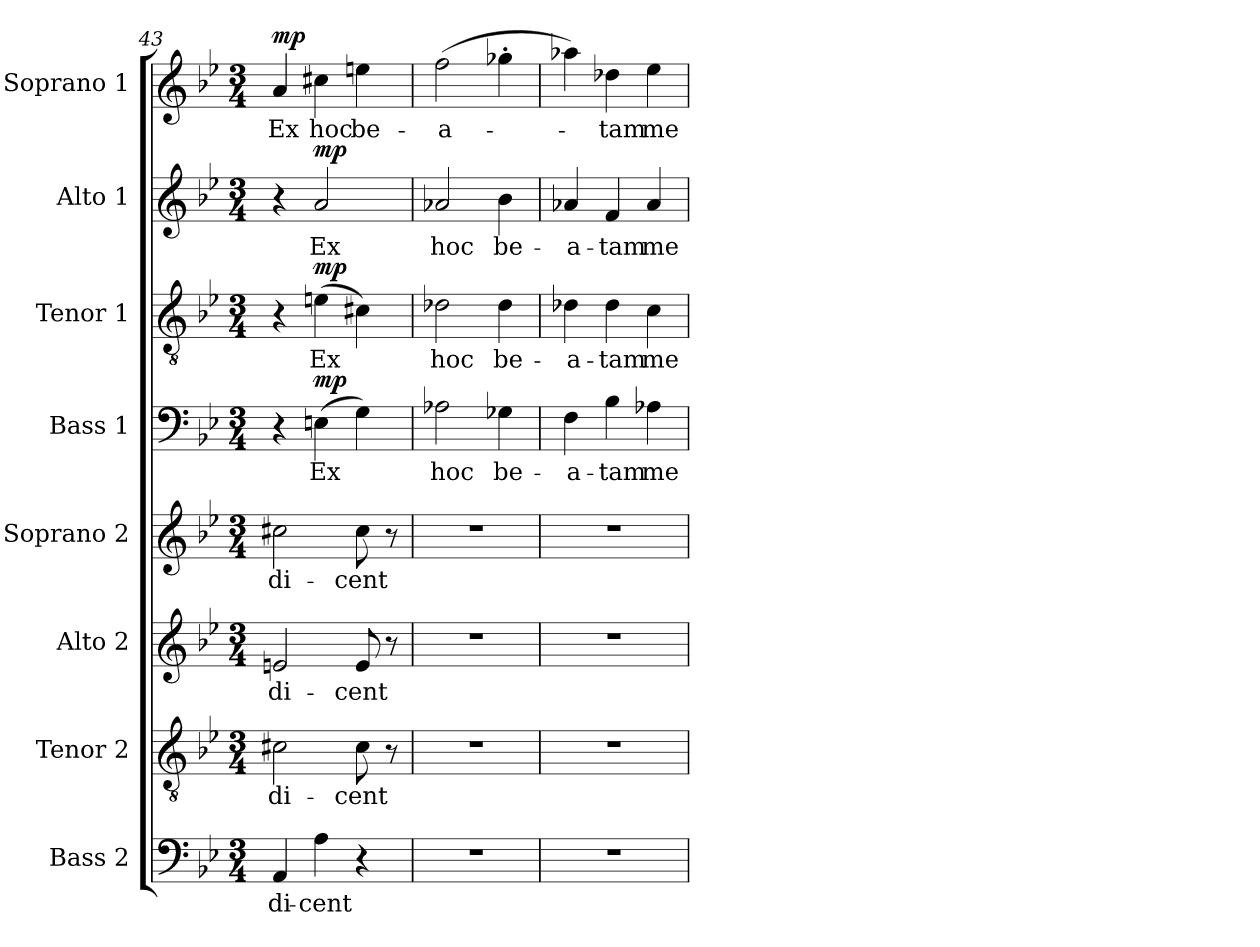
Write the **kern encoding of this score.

**kern	**text	**kern	**text	**kern	**text	**kern	**text	**kern	**text	**dynam	**kern	**text	**dynam	**kern	**text	**dynam	**kern	**text	**dynam
*part8	*part8	*part7	*part7	*part6	*part6	*part5	*part5	*part4	*part4	*part4	*part3	*part3	*part3	*part2	*part2	*part2	*part1	*part1	*part1
*staff8	*staff8	*staff7	*staff7	*staff6	*staff6	*staff5	*staff5	*staff4	*staff4	*staff4	*staff3	*staff3	*staff3	*staff2	*staff2	*staff2	*staff1	*staff1	*staff1
*I"Bass 2	*	*I"Tenor 2	*	*I"Alto 2	*	*I"Soprano 2	*	*I"Bass 1	*	*	*I"Tenor 1	*	*	*I"Alto 1	*	*	*I"Soprano 1	*	*
*I'B 2.	*	*I'T 2.	*	*I'A 2.	*	*I'S 2.	*	*I'B 1.	*	*	*I'T 1.	*	*	*I'A 1.	*	*	*I'S 1.	*	*
*clefF4	*	*clefGv2	*	*clefG2	*	*clefG2	*	*clefF4	*	*	*clefGv2	*	*	*clefG2	*	*	*clefG2	*	*
*	*	*ITrd7c12	*	*	*	*	*	*	*	*	*ITrd7c12	*	*	*	*	*	*	*	*
*k[b-e-]	*	*k[b-e-]	*	*k[b-e-]	*	*k[b-e-]	*	*k[b-e-]	*	*	*k[b-e-]	*	*	*k[b-e-]	*	*	*k[b-e-]	*	*
*B-:	*	*B-:	*	*B-:	*	*B-:	*	*B-:	*	*	*B-:	*	*	*B-:	*	*	*B-:	*	*
*M3/4	*	*M3/4	*	*M3/4	*	*M3/4	*	*M3/4	*	*	*M3/4	*	*	*M3/4	*	*	*M3/4	*	*
=43	=43	=43	=43	=43	=43	=43	=43	=43	=43	=43	=43	=43	=43	=43	=43	=43	=43	=43	=43
!	!LO:LY:b:color=#000000	!	!	!	!	!	!	!	!	!	!	!	!	!	!	!	!	!	!
!	!	!	!LO:LY:b:color=#000000	!	!	!	!	!	!	!	!	!	!	!	!	!	!	!	!
!	!	!	!	!	!LO:LY:b:color=#000000	!	!	!	!	!	!	!	!	!	!	!	!	!	!
!	!	!	!	!	!	!	!LO:LY:b:color=#000000	!	!	!	!	!	!	!	!	!	!	!	!
!	!	!	!	!	!	!	!	!	!	!	!	!	!	!	!	!	!	!LO:LY:b:color=#000000	!
4AAi/	di-	2C#Xi\	di-	2eni/	di-	2cc#Xi\	di-	4r	.	.	4r	.	.	4r	.	.	4ai/	Ex	mp
!	!LO:LY:b:color=#000000	!	!	!	!	!	!	!	!	!	!	!	!	!	!	!	!	!	!
!	!	!	!	!	!	!	!	!	!LO:LY:b:color=#000000	!	!	!	!	!	!	!	!	!	!
!	!	!	!	!	!	!	!	!	!	!	!	!LO:LY:b:color=#000000	!	!	!	!	!	!	!
!	!	!	!	!	!	!	!	!	!	!	!	!	!	!	!LO:LY:b:color=#000000	!	!	!	!
!	!	!	!	!	!	!	!	!	!	!	!	!	!	!	!	!	!	!LO:LY:b:color=#000000	!
4Ai\	-cent	.	.	.	.	.	.	(4Eni\	Ex	mp	(4Eni\	Ex	mp	2ai/	Ex	mp	4cc#Xi\	hoc	.
!	!	!	!LO:LY:b:color=#000000	!	!	!	!	!	!	!	!	!	!	!	!	!	!	!	!
!	!	!	!	!	!LO:LY:b:color=#000000	!	!	!	!	!	!	!	!	!	!	!	!	!	!
!	!	!	!	!	!	!	!LO:LY:b:color=#000000	!	!	!	!	!	!	!	!	!	!	!	!
!	!	!	!	!	!	!	!	!	!	!	!	!	!	!	!	!	!	!LO:LY:b:color=#000000	!
4r	.	8C#i\	-cent	8ei/	-cent	8cc#i\	-cent	4Gi\)	.	.	4C#Xi\)	.	.	.	.	.	4eeni\	be-	.
.	.	8r	.	8r	.	8r	.	.	.	.	.	.	.	.	.	.	.	.	.
=44	=44	=44	=44	=44	=44	=44	=44	=44	=44	=44	=44	=44	=44	=44	=44	=44	=44	=44	=44
!LO:N:vis=1	!	!LO:N:vis=1	!	!LO:N:vis=1	!	!LO:N:vis=1	!	!	!	!	!	!	!	!	!	!	!	!	!
!	!	!	!	!	!	!	!	!	!LO:LY:b:color=#000000	!	!	!	!	!	!	!	!	!	!
!	!	!	!	!	!	!	!	!	!	!	!	!LO:LY:b:color=#000000	!	!	!	!	!	!	!
!	!	!	!	!	!	!	!	!	!	!	!	!	!	!	!LO:LY:b:color=#000000	!	!	!	!
!	!	!	!	!	!	!	!	!	!	!	!	!	!	!	!	!	!	!LO:LY:b:color=#000000	!
2.r	.	2.r	.	2.r	.	2.r	.	2A-Xi\	hoc	.	2D-Xi\	hoc	.	2a-Xi/	hoc	.	(2ffi\	-a-	.
!	!	!	!	!	!	!	!	!	!LO:LY:b:color=#000000	!	!	!	!	!	!	!	!	!	!
!	!	!	!	!	!	!	!	!	!	!	!	!LO:LY:b:color=#000000	!	!	!	!	!	!	!
!	!	!	!	!	!	!	!	!	!	!	!	!	!	!	!LO:LY:b:color=#000000	!	!	!	!
.	.	.	.	.	.	.	.	4G-Xi\	be-	.	4D-i\	be-	.	4b-i\	be-	.	4gg-X'i\	.	.
=45	=45	=45	=45	=45	=45	=45	=45	=45	=45	=45	=45	=45	=45	=45	=45	=45	=45	=45	=45
!LO:N:vis=1	!	!LO:N:vis=1	!	!LO:N:vis=1	!	!LO:N:vis=1	!	!	!	!	!	!	!	!	!	!	!	!	!
!	!	!	!	!	!	!	!	!	!LO:LY:b:color=#000000	!	!	!	!	!	!	!	!	!	!
!	!	!	!	!	!	!	!	!	!	!	!	!LO:LY:b:color=#000000	!	!	!	!	!	!	!
!	!	!	!	!	!	!	!	!	!	!	!	!	!	!	!LO:LY:b:color=#000000	!	!	!	!
2.r	.	2.r	.	2.r	.	2.r	.	4Fi\	-a-	.	4D-Xi\	-a-	.	4a-Xi/	-a-	.	4aa-Xi\)	.	.
!	!	!	!	!	!	!	!	!	!LO:LY:b:color=#000000	!	!	!	!	!	!	!	!	!	!
!	!	!	!	!	!	!	!	!	!	!	!	!LO:LY:b:color=#000000	!	!	!	!	!	!	!
!	!	!	!	!	!	!	!	!	!	!	!	!	!	!	!LO:LY:b:color=#000000	!	!	!	!
!	!	!	!	!	!	!	!	!	!	!	!	!	!	!	!	!	!	!LO:LY:b:color=#000000	!
.	.	.	.	.	.	.	.	4B-i\	-tam	.	4D-i\	-tam	.	4fi/	-tam	.	4dd-Xi\	-tam	.
!	!	!	!	!	!	!	!	!	!LO:LY:b:color=#000000	!	!	!	!	!	!	!	!	!	!
!	!	!	!	!	!	!	!	!	!	!	!	!LO:LY:b:color=#000000	!	!	!	!	!	!	!
!	!	!	!	!	!	!	!	!	!	!	!	!	!	!	!LO:LY:b:color=#000000	!	!	!	!
!	!	!	!	!	!	!	!	!	!	!	!	!	!	!	!	!	!	!LO:LY:b:color=#000000	!
.	.	.	.	.	.	.	.	4A-Xi\	me	.	4Ci\	me	.	4a-i/	me	.	4ee-i\	me	.
=	=	=	=	=	=	=	=	=	=	=	=	=	=	=	=	=	=	=	=
*-	*-	*-	*-	*-	*-	*-	*-	*-	*-	*-	*-	*-	*-	*-	*-	*-	*-	*-	*-
